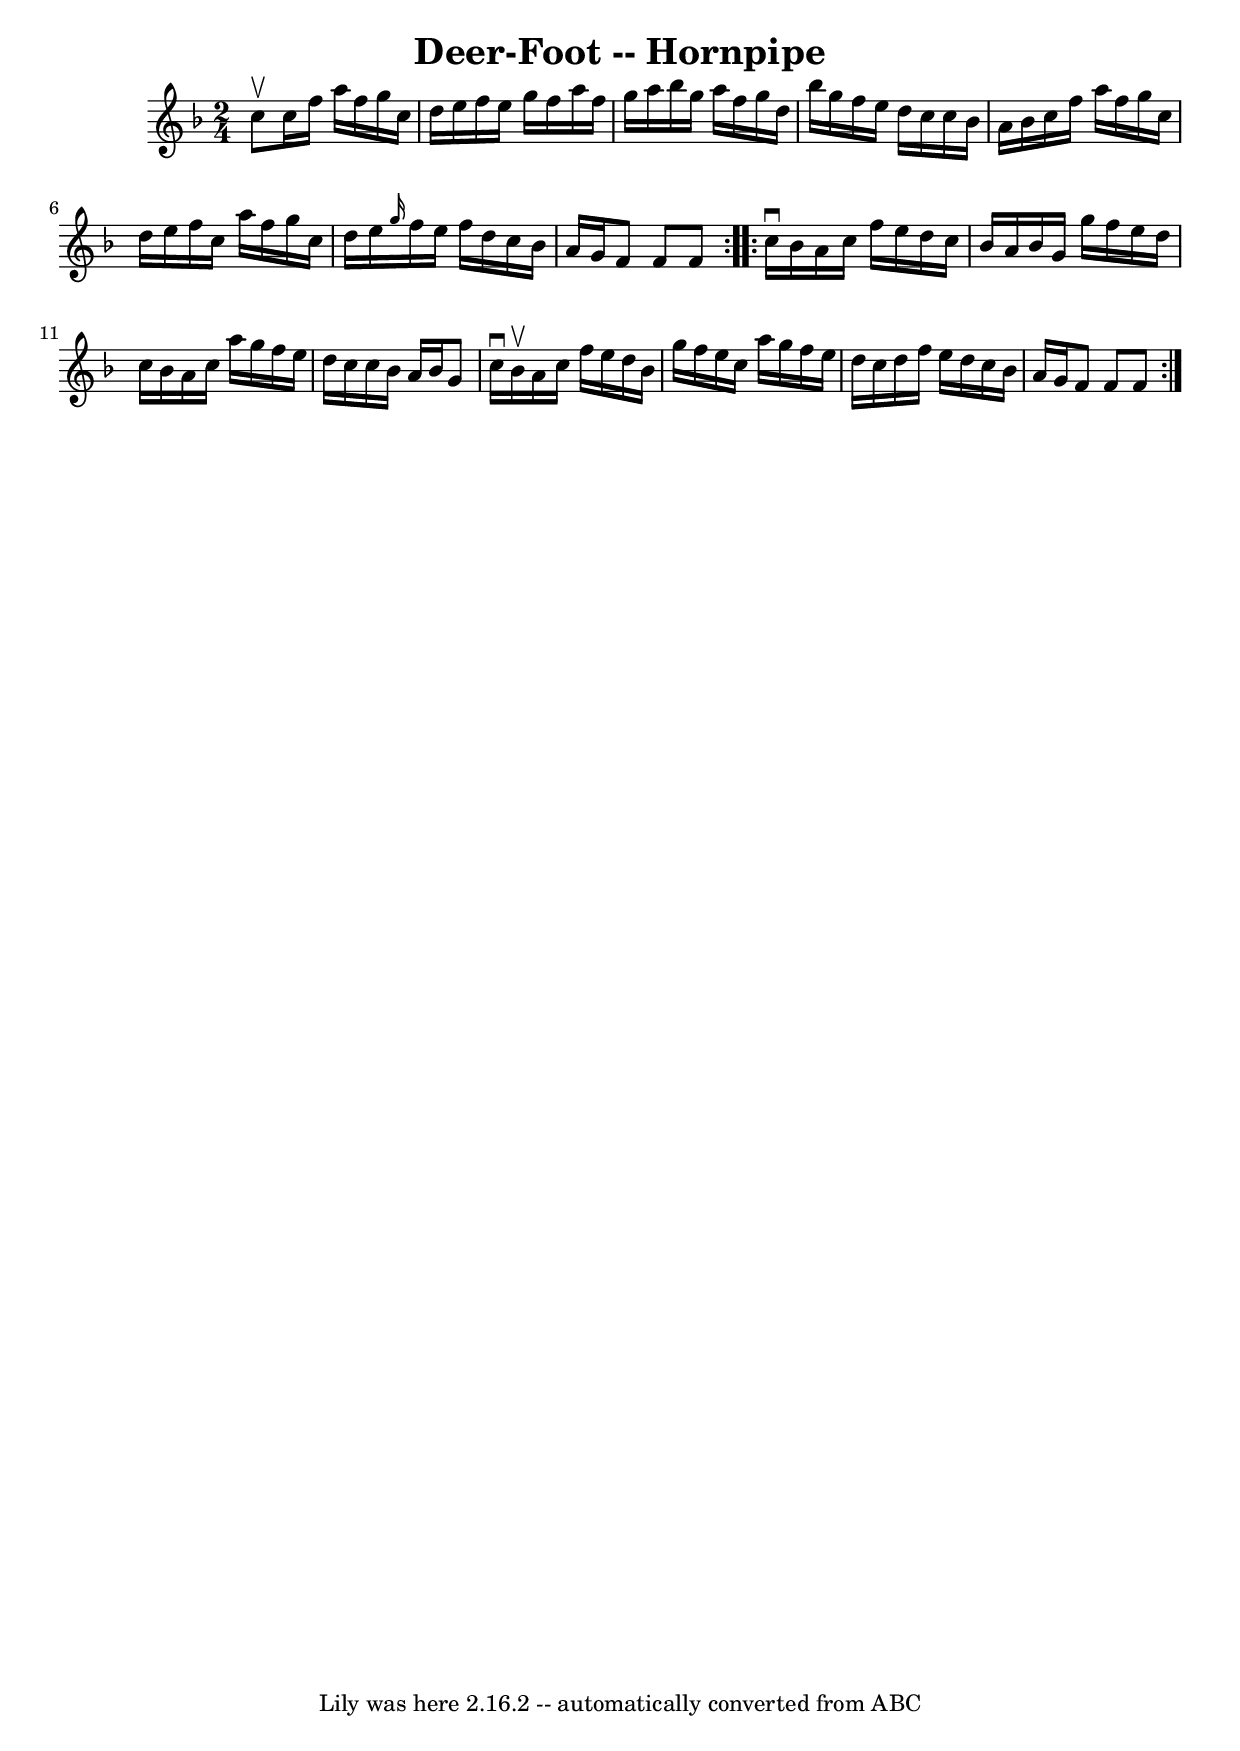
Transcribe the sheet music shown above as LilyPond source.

\version "2.16.2"
\include "Mammoth.ily"
\header {
  %% book = "Cole's 1000 Fiddle Tunes"
  crossRefNumber = "1"
  footnotes = ""
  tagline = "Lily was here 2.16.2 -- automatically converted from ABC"
  title = "Deer-Foot -- Hornpipe"

}
voicedefault =  {



  \repeat volta 2 {

    \time 2/4 
    \key f \major
    c''8^\upbow |
    c''16 f''16 a''16    
    f''16 g''16 c''16 d''16 e''16  |
    f''16 e''16 g''16   
    f''16 a''16 f''16 g''16 a''16  |
    bes''16 g''16    
    a''16 f''16 g''16 d''16 bes''16 g''16  |
    f''16 e''16 
    d''16 c''16 c''16 bes'16 a'16 bes'16  |
    c''16    
    f''16 a''16 f''16 g''16 c''16 d''16 e''16  |
    f''16   
    c''16 a''16 f''16 g''16 c''16 d''16 e''16  |
    
    \grace { g''16  
	   } f''16 e''16 f''16 d''16 c''16 bes'16    
    a'16 g'16  |
    f'8 f'8 f'8  
  }     
  \repeat volta 2 {
    c''16^\downbow bes'16  |
    a'16 c''16 f''16 e''16 d''16    
    c''16 bes'16 a'16  |
    bes'16 g'16 g''16 f''16 e''16   
    d''16 c''16 bes'16  |
    a'16 c''16 a''16 g''16 f''16  
    e''16 d''16 c''16  |
    c''16 bes'16 a'16 bes'16 g'8  
    c''16^\downbow bes'16^\upbow |
    a'16 c''16 f''16 e''16 
    d''16 bes'16 g''16 f''16  |
    e''16 c''16 a''16    
    g''16 f''16 e''16 d''16 c''16  |
    d''16 f''16 e''16   
    d''16 c''16 bes'16 a'16 g'16  |
    f'8 f'8 f'8  
  }   

}

\score{
  <<

    \context Staff="default"
    {
      \voicedefault 
      
    }

  >>
  \layout {
    
  }
  \midi {
  }

}
